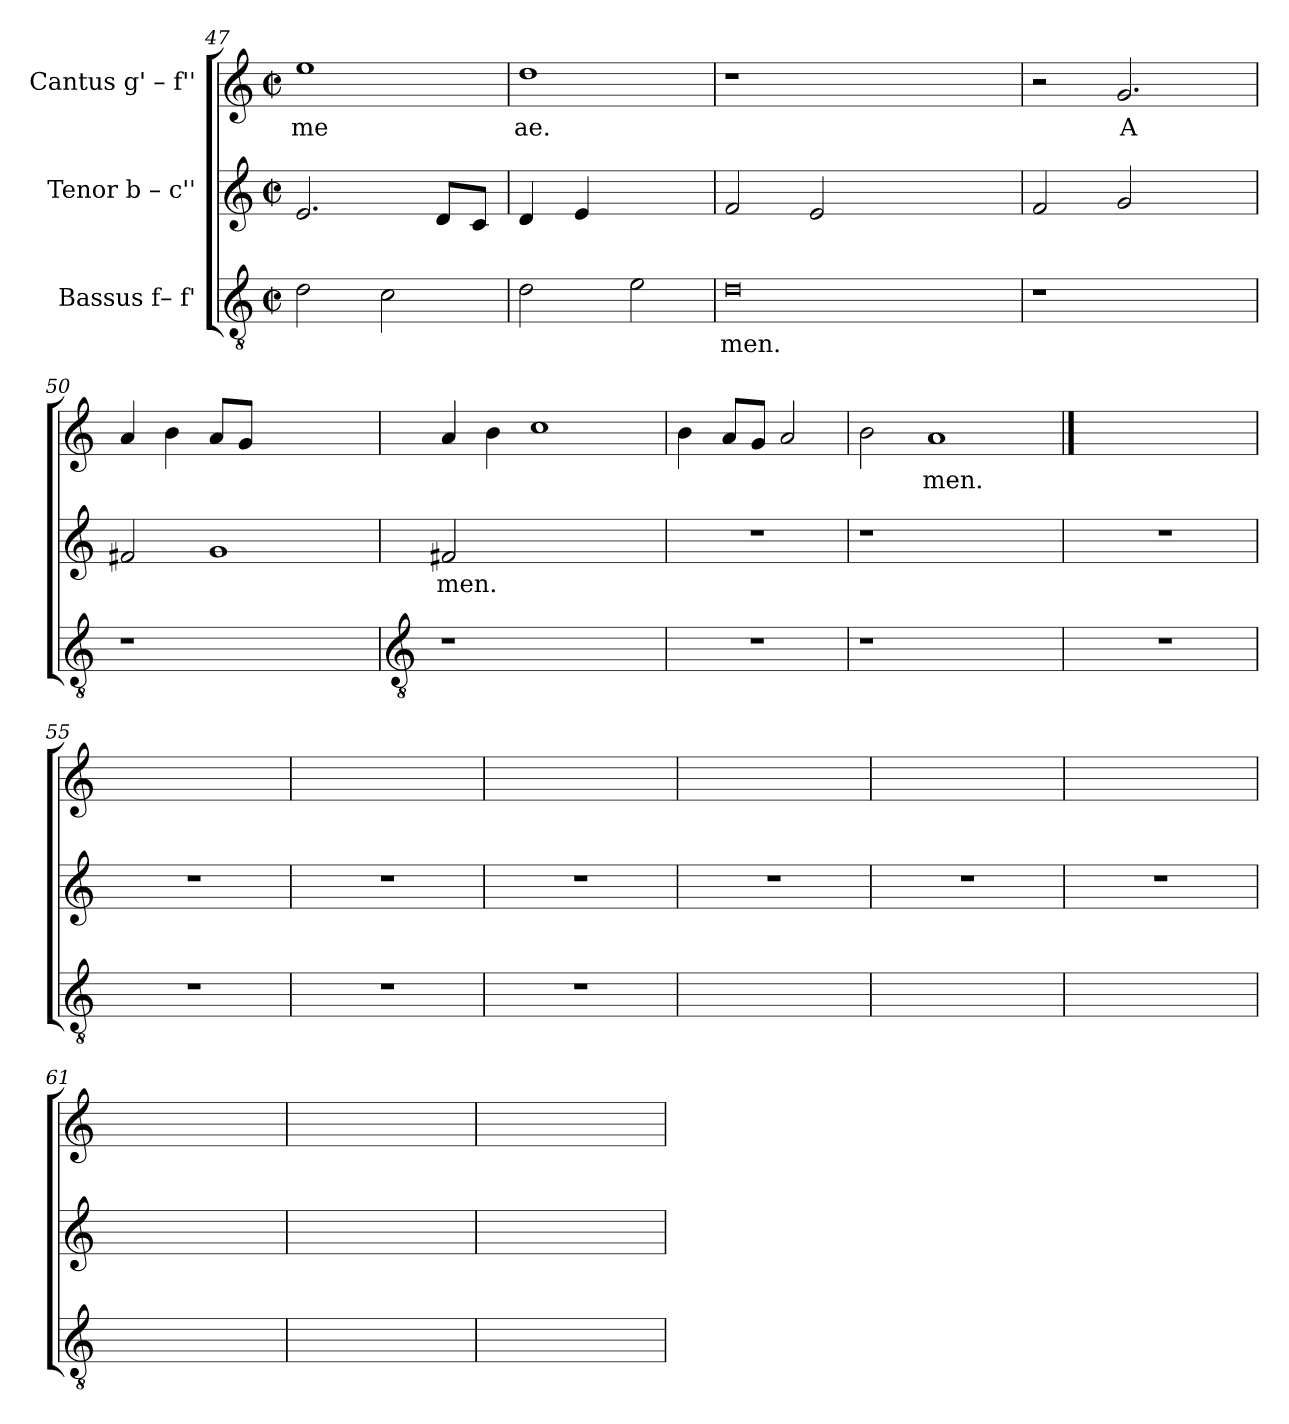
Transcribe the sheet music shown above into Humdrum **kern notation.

**kern	**text	**kern	**text	**kern	**text
*part3	*part3	*part2	*part2	*part1	*part1
*staff3	*staff3	*staff2	*staff2	*staff1	*staff1
*I"Bassus  f– f'	*	*I"Tenor  b – c''	*	*I"Cantus  g' – f''	*
!!LO:LB:g=z
*clefGv2	*	*clefG2	*	*clefG2	*
*k[]	*	*k[]	*	*k[]	*
*C:	*	*C:	*	*C:	*
*M2/2	*	*M2/2	*	*M2/2	*
*met(c|)	*	*met(c|)	*	*met(c|)	*
=47A	=47A	=47A	=47A	=47A	=47A
!	!	!	!	!	!LO:LY:b
2d\	.	2.e/	.	1ee	me
2c\	.	.	.	.	.
.	.	8d/L	.	.	.
.	.	8c/J	.	.	.
=48A	=48A	=48A	=48A	=48A	=48A
!	!	!	!	!	!LO:LY:b
2d\	.	4d/	.	1dd	ae.
.	.	4e/	.	.	.
2e\	.	2ryy	.	.	.
!!LO:LB:g=z
=49A	=49A	=49A	=49A	=49A	=49A
!	!LO:LY:b	!	!	!	!
0d	men.	2f/	.	1r	.
.	.	2e/	.	.	.
.	.	1ryy	.	1ryy	.
=50A	=50A	=50A	=50A	=50A	=50A
1r	.	2f/	.	2r	.
!	!	!	!	!	!LO:LY:b
.	.	2g/	.	2.g/	A
4ryy	.	4ryy	.	.	.
=50B	=50B	=50B	=50B	=50B	=50B
1r	.	2f#X/	.	4a/	.
.	.	.	.	4b\	.
.	.	1g	.	8a/L	.
.	.	.	.	8g/J	.
.	.	.	.	2.ryy	.
2ryy	.	.	.	.	.
!!LO:LB:g=z
=51	=51	=51	=51	=51	=51
*clefGv2	*	*	*	*	*
!	!	!	!LO:LY:b	!	!
1r	.	2f#X/	men.	4a/	.
.	.	.	.	4b\	.
.	.	1ryy	.	1cc	.
2ryy	.	.	.	.	.
=52	=52	=52	=52	=52	=52
1r	.	1r	.	4b\	.
.	.	.	.	8a/L	.
.	.	.	.	8g/J	.
.	.	.	.	2a/	.
=53	=53	=53	=53	=53	=53
1r	.	1r	.	2b\	.
!	!	!	!	!	!LO:LY:b
.	.	.	.	1a	men.
2ryy	.	2ryy	.	.	.
!!LO:LB:g=z
=54	==54	=54	==54	==54	==54
1r	.	1r	.	4ryy	.
.	.	.	.	4ryy	.
.	.	.	.	4ryy	.
.	.	.	.	4ryy	.
=55	=55	=55	=55	=55	=55
1r	.	1r	.	4ryy	.
.	.	.	.	4ryy	.
.	.	.	.	4ryy	.
.	.	.	.	4ryy	.
=56	=56	=56	=56	=56	=56
1r	.	1r	.	4ryy	.
.	.	.	.	4ryy	.
.	.	.	.	4ryy	.
.	.	.	.	4ryy	.
!!LO:LB:g=z
=57	=57	=57	=57	=57	=57
1r	.	1r	.	4ryy	.
.	.	.	.	4ryy	.
.	.	.	.	4ryy	.
.	.	.	.	4ryy	.
=58	=58	=58	=58	=58	=58
1ryy	.	1r	.	4ryy	.
.	.	.	.	4ryy	.
.	.	.	.	4ryy	.
.	.	.	.	4ryy	.
=59	=59	=59	=59	=59	=59
1ryy	.	1r	.	4ryy	.
.	.	.	.	4ryy	.
.	.	.	.	4ryy	.
.	.	.	.	4ryy	.
=60	=60	=60	=60	=60	=60
1ryy	.	1r	.	4ryy	.
.	.	.	.	4ryy	.
.	.	.	.	4ryy	.
.	.	.	.	4ryy	.
=61	=61	=61	=61	=61	=61
1ryy	.	1ryy	.	4ryy	.
.	.	.	.	4ryy	.
.	.	.	.	4ryy	.
.	.	.	.	4ryy	.
=62	=62	=62	=62	=62	=62
1ryy	.	1ryy	.	4ryy	.
.	.	.	.	4ryy	.
.	.	.	.	4ryy	.
.	.	.	.	4ryy	.
=63	=63	=63	=63	=63	=63
1ryy	.	1ryy	.	4ryy	.
.	.	.	.	4ryy	.
.	.	.	.	4ryy	.
.	.	.	.	4ryy	.
=	=	=	=	=	=
*-	*-	*-	*-	*-	*-
